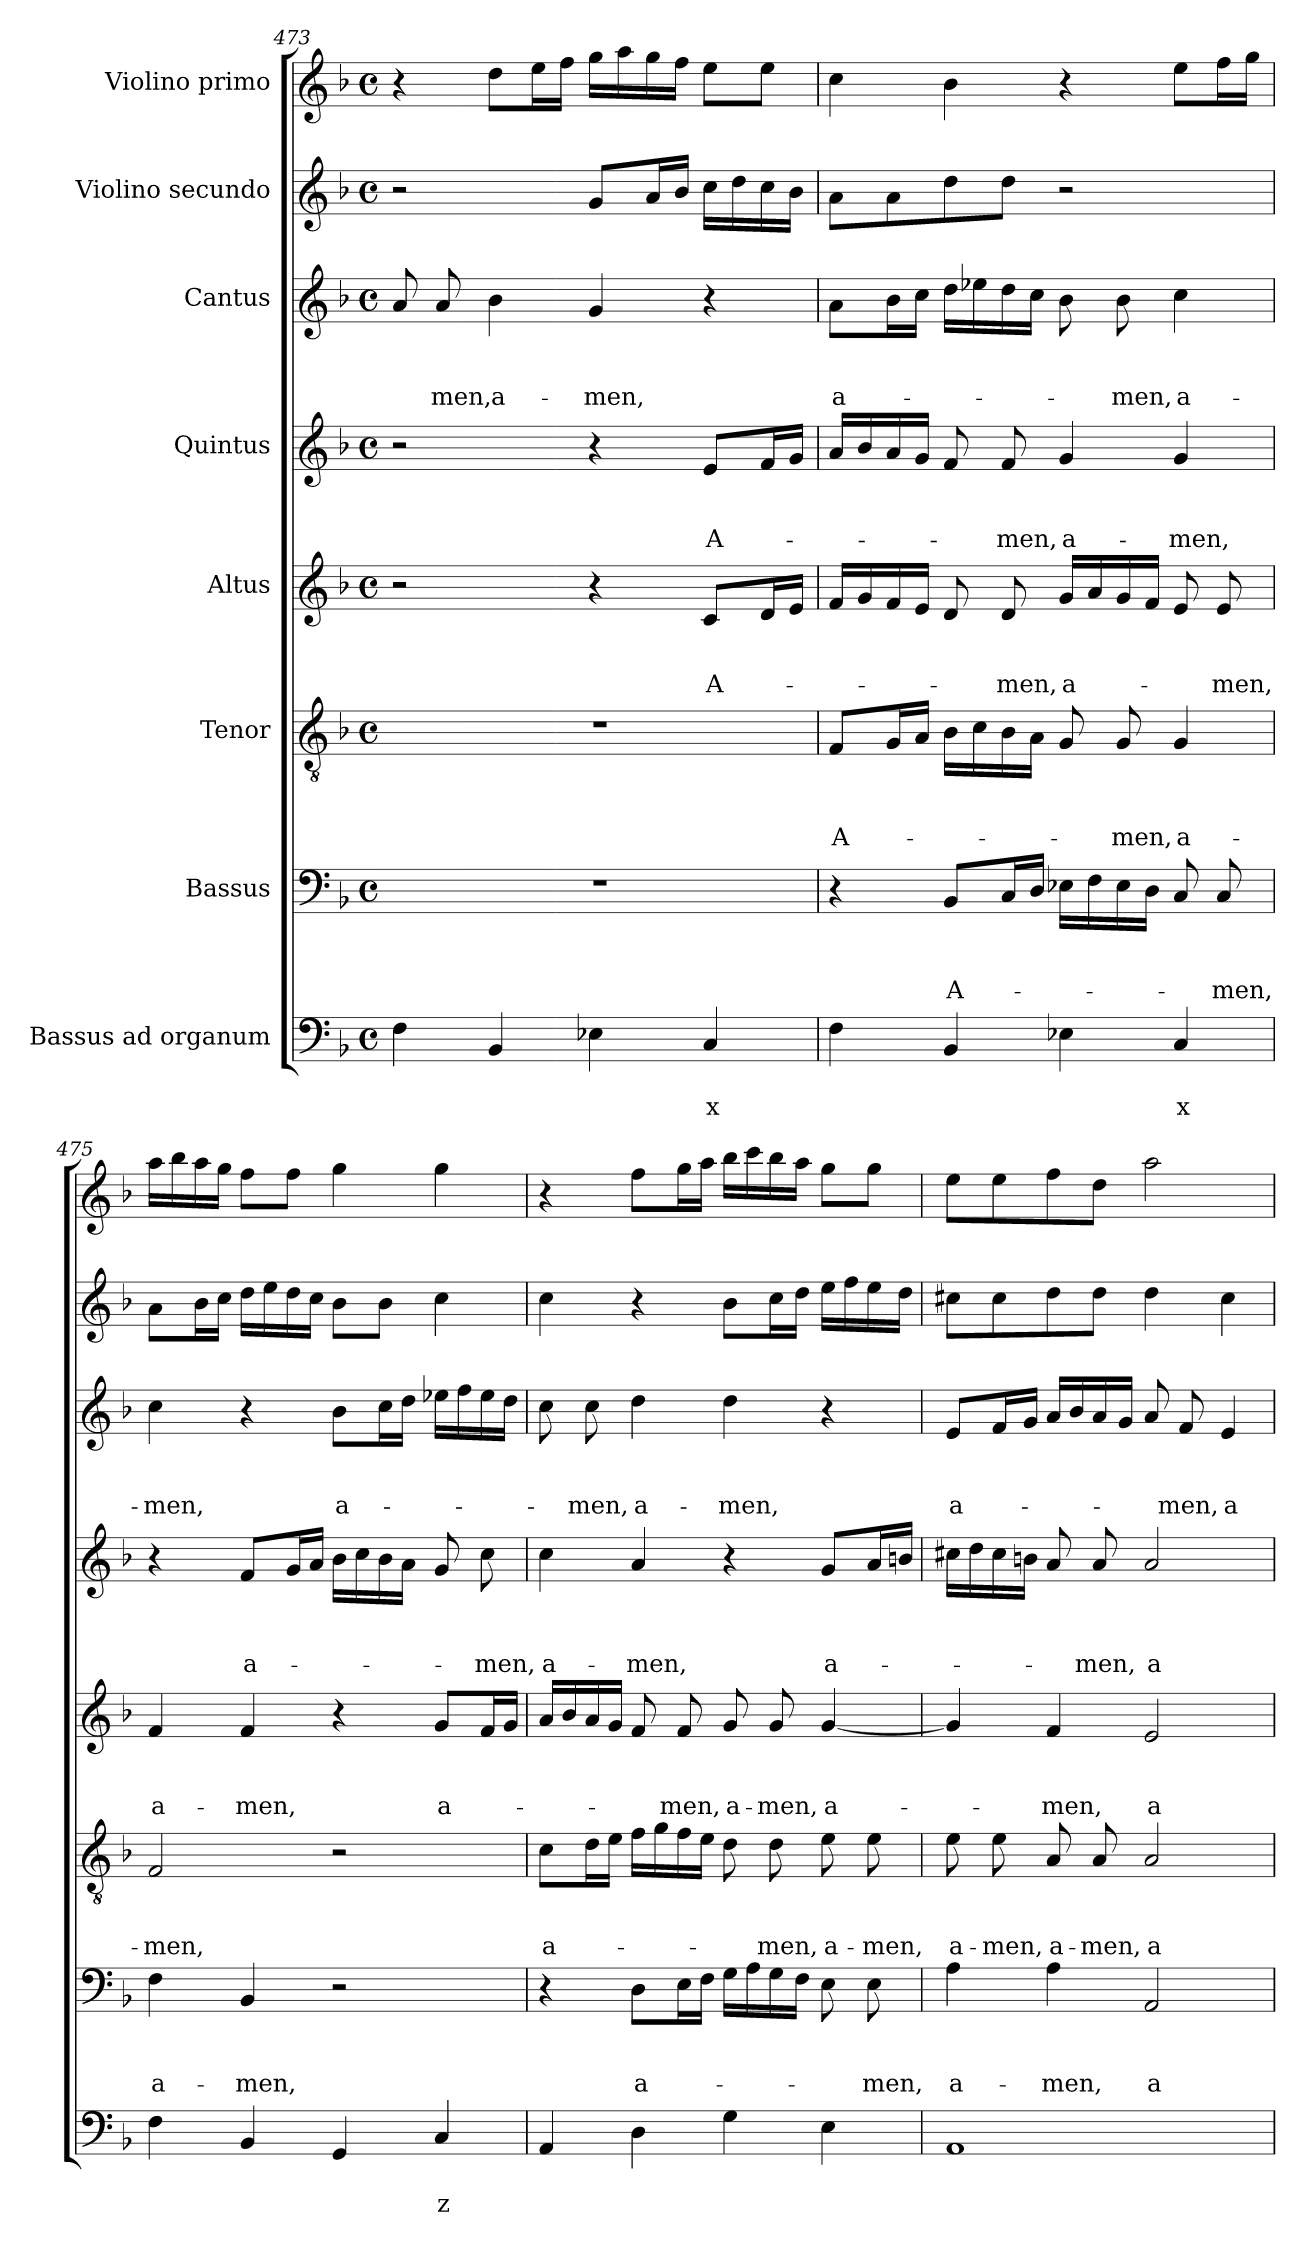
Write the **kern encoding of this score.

**kern	**text	**text	**kern	**text	**text	**text	**kern	**text	**text	**text	**kern	**text	**text	**text	**kern	**text	**text	**text	**kern	**text	**text	**text	**kern	**kern
*part8	*part8	*part8	*part7	*part7	*part7	*part7	*part6	*part6	*part6	*part6	*part5	*part5	*part5	*part5	*part4	*part4	*part4	*part4	*part3	*part3	*part3	*part3	*part2	*part1
*staff8	*staff8	*staff8	*staff7	*staff7	*staff7	*staff7	*staff6	*staff6	*staff6	*staff6	*staff5	*staff5	*staff5	*staff5	*staff4	*staff4	*staff4	*staff4	*staff3	*staff3	*staff3	*staff3	*staff2	*staff1
*I"Bassus ad  organum	*	*	*I"Bassus	*	*	*	*I"Tenor	*	*	*	*I"Altus	*	*	*	*I"Quintus	*	*	*	*I"Cantus	*	*	*	*I"Violino secundo	*I"Violino primo
*clefF4	*	*	*clefF4	*	*	*	*clefGv2	*	*	*	*clefG2	*	*	*	*clefG2	*	*	*	*clefG2	*	*	*	*clefG2	*clefG2
*k[b-]	*	*	*k[b-]	*	*	*	*k[b-]	*	*	*	*k[b-]	*	*	*	*k[b-]	*	*	*	*k[b-]	*	*	*	*k[b-]	*k[b-]
*F:	*	*	*F:	*	*	*	*F:	*	*	*	*F:	*	*	*	*F:	*	*	*	*F:	*	*	*	*F:	*F:
*M4/4	*	*	*M4/4	*	*	*	*M4/4	*	*	*	*M4/4	*	*	*	*M4/4	*	*	*	*M4/4	*	*	*	*M4/4	*M4/4
*met(c)	*	*	*met(c)	*	*	*	*met(c)	*	*	*	*met(c)	*	*	*	*met(c)	*	*	*	*met(c)	*	*	*	*met(c)	*met(c)
=473	=473	=473	=473	=473	=473	=473	=473	=473	=473	=473	=473	=473	=473	=473	=473	=473	=473	=473	=473	=473	=473	=473	=473	=473
4F\	.	.	1r	.	.	.	1r	.	.	.	2r	.	.	.	2r	.	.	.	8a/	.	.	.	2r	4r
!	!	!	!	!	!	!	!	!	!	!	!	!	!	!	!	!	!	!	!	!	!	!LO:LY:b	!	!
.	.	.	.	.	.	.	.	.	.	.	.	.	.	.	.	.	.	.	8a/	.	.	-men,	.	.
!	!	!	!	!	!	!	!	!	!	!	!	!	!	!	!	!	!	!	!	!	!	!LO:LY:b	!	!
4BB-/	.	.	.	.	.	.	.	.	.	.	.	.	.	.	.	.	.	.	4b-\	.	.	a-	.	8dd\L
.	.	.	.	.	.	.	.	.	.	.	.	.	.	.	.	.	.	.	.	.	.	.	.	16ee\L
.	.	.	.	.	.	.	.	.	.	.	.	.	.	.	.	.	.	.	.	.	.	.	.	16ff\JJ
!	!	!	!	!	!	!	!	!	!	!	!	!	!	!	!	!	!	!	!	!	!	!LO:LY:b	!	!
4E-X\	.	.	.	.	.	.	.	.	.	.	4r	.	.	.	4r	.	.	.	4g/	.	.	-men,	8g/L	16gg\LL
.	.	.	.	.	.	.	.	.	.	.	.	.	.	.	.	.	.	.	.	.	.	.	.	16aa\
.	.	.	.	.	.	.	.	.	.	.	.	.	.	.	.	.	.	.	.	.	.	.	16a/L	16gg\
.	.	.	.	.	.	.	.	.	.	.	.	.	.	.	.	.	.	.	.	.	.	.	16b-/JJ	16ff\JJ
!	!	!LO:LY:b	!	!	!	!	!	!	!	!	!	!	!	!LO:LY:b	!	!	!	!LO:LY:b	!	!	!	!	!	!
4C/	.	x	.	.	.	.	.	.	.	.	8c/L	.	.	A-	8e/L	.	.	A-	4r	.	.	.	16cc\LL	8ee\L
.	.	.	.	.	.	.	.	.	.	.	.	.	.	.	.	.	.	.	.	.	.	.	16dd\	.
.	.	.	.	.	.	.	.	.	.	.	16d/L	.	.	.	16f/L	.	.	.	.	.	.	.	16cc\	8ee\J
.	.	.	.	.	.	.	.	.	.	.	16e/JJ	.	.	.	16g/JJ	.	.	.	.	.	.	.	16b-\JJ	.
=474	=474	=474	=474	=474	=474	=474	=474	=474	=474	=474	=474	=474	=474	=474	=474	=474	=474	=474	=474	=474	=474	=474	=474	=474
!	!	!	!	!	!	!	!	!	!	!LO:LY:b	!	!	!	!	!	!	!	!	!	!	!	!LO:LY:b	!	!
4F\	.	.	4r	.	.	.	8F/L	.	.	A-	16f/LL	.	.	.	16a/LL	.	.	.	8a\L	.	.	a-	8a\L	4cc\
.	.	.	.	.	.	.	.	.	.	.	16g/	.	.	.	16b-/	.	.	.	.	.	.	.	.	.
.	.	.	.	.	.	.	16G/L	.	.	.	16f/	.	.	.	16a/	.	.	.	16b-\L	.	.	.	8a\	.
.	.	.	.	.	.	.	16A/JJ	.	.	.	16e/JJ	.	.	.	16g/JJ	.	.	.	16cc\JJ	.	.	.	.	.
!	!	!	!	!	!	!LO:LY:b	!	!	!	!	!	!	!	!	!	!	!	!	!	!	!	!	!	!
4BB-/	.	.	8BB-/L	.	.	A-	16B-\LL	.	.	.	8d/	.	.	.	8f/	.	.	.	16dd\LL	.	.	.	8dd\	4b-\
.	.	.	.	.	.	.	16c\	.	.	.	.	.	.	.	.	.	.	.	16ee-X\	.	.	.	.	.
!	!	!	!	!	!	!	!	!	!	!	!	!	!	!LO:LY:b	!	!	!	!LO:LY:b	!	!	!	!	!	!
.	.	.	16C/L	.	.	.	16B-\	.	.	.	8d/	.	.	-men,	8f/	.	.	-men,	16dd\	.	.	.	8dd\J	.
.	.	.	16D/JJ	.	.	.	16A\JJ	.	.	.	.	.	.	.	.	.	.	.	16cc\JJ	.	.	.	.	.
!	!	!	!	!	!	!	!	!	!	!	!	!	!	!LO:LY:b	!	!	!	!LO:LY:b	!	!	!	!	!	!
4E-X\	.	.	16E-X\LL	.	.	.	8G/	.	.	.	16g/LL	.	.	a-	4g/	.	.	a-	8b-\	.	.	.	2r	4r
.	.	.	16F\	.	.	.	.	.	.	.	16a/	.	.	.	.	.	.	.	.	.	.	.	.	.
!	!	!	!	!	!	!	!	!	!	!LO:LY:b	!	!	!	!	!	!	!	!	!	!	!	!LO:LY:b	!	!
.	.	.	16E-\	.	.	.	8G/	.	.	-men,	16g/	.	.	.	.	.	.	.	8b-\	.	.	-men,	.	.
.	.	.	16D\JJ	.	.	.	.	.	.	.	16f/JJ	.	.	.	.	.	.	.	.	.	.	.	.	.
!	!	!LO:LY:b	!	!	!	!	!	!	!	!LO:LY:b	!	!	!	!	!	!	!	!LO:LY:b	!	!	!	!LO:LY:b	!	!
4C/	.	x	8C/	.	.	.	4G/	.	.	a-	8e/	.	.	.	4g/	.	.	-men,	4cc\	.	.	a-	.	8ee\L
!	!	!	!	!	!	!LO:LY:b	!	!	!	!	!	!	!	!LO:LY:b	!	!	!	!	!	!	!	!	!	!
.	.	.	8C/	.	.	-men,	.	.	.	.	8e/	.	.	-men,	.	.	.	.	.	.	.	.	.	16ff\L
.	.	.	.	.	.	.	.	.	.	.	.	.	.	.	.	.	.	.	.	.	.	.	.	16gg\JJ
!!LO:LB:g=z
=475	=475	=475	=475	=475	=475	=475	=475	=475	=475	=475	=475	=475	=475	=475	=475	=475	=475	=475	=475	=475	=475	=475	=475	=475
!	!	!	!	!	!	!LO:LY:b	!	!	!	!LO:LY:b	!	!	!	!LO:LY:b	!	!	!	!	!	!	!	!LO:LY:b	!	!
4F\	.	.	4F\	.	.	a-	2F/	.	.	-men,	4f/	.	.	a-	4r	.	.	.	4cc\	.	.	-men,	8a\L	16aa\LL
.	.	.	.	.	.	.	.	.	.	.	.	.	.	.	.	.	.	.	.	.	.	.	.	16bb-\
.	.	.	.	.	.	.	.	.	.	.	.	.	.	.	.	.	.	.	.	.	.	.	16b-\L	16aa\
.	.	.	.	.	.	.	.	.	.	.	.	.	.	.	.	.	.	.	.	.	.	.	16cc\JJ	16gg\JJ
!	!	!	!	!	!	!LO:LY:b	!	!	!	!	!	!	!	!LO:LY:b	!	!	!	!LO:LY:b	!	!	!	!	!	!
4BB-/	.	.	4BB-/	.	.	-men,	.	.	.	.	4f/	.	.	-men,	8f/L	.	.	a-	4r	.	.	.	16dd\LL	8ff\L
.	.	.	.	.	.	.	.	.	.	.	.	.	.	.	.	.	.	.	.	.	.	.	16ee\	.
.	.	.	.	.	.	.	.	.	.	.	.	.	.	.	16g/L	.	.	.	.	.	.	.	16dd\	8ff\J
.	.	.	.	.	.	.	.	.	.	.	.	.	.	.	16a/JJ	.	.	.	.	.	.	.	16cc\JJ	.
!	!	!	!	!	!	!	!	!	!	!	!	!	!	!	!	!	!	!	!	!	!	!LO:LY:b	!	!
4GG/	.	.	2r	.	.	.	2r	.	.	.	4r	.	.	.	16b-\LL	.	.	.	8b-\L	.	.	a-	8b-\L	4gg\
.	.	.	.	.	.	.	.	.	.	.	.	.	.	.	16cc\	.	.	.	.	.	.	.	.	.
.	.	.	.	.	.	.	.	.	.	.	.	.	.	.	16b-\	.	.	.	16cc\L	.	.	.	8b-\J	.
.	.	.	.	.	.	.	.	.	.	.	.	.	.	.	16a\JJ	.	.	.	16dd\JJ	.	.	.	.	.
!	!	!LO:LY:b	!	!	!	!	!	!	!	!	!	!	!	!LO:LY:b	!	!	!	!	!	!	!	!	!	!
4C/	.	z	.	.	.	.	.	.	.	.	8g/L	.	.	a-	8g/	.	.	.	16ee-X\LL	.	.	.	4cc\	4gg\
.	.	.	.	.	.	.	.	.	.	.	.	.	.	.	.	.	.	.	16ff\	.	.	.	.	.
!	!	!	!	!	!	!	!	!	!	!	!	!	!	!	!	!	!	!LO:LY:b	!	!	!	!	!	!
.	.	.	.	.	.	.	.	.	.	.	16f/L	.	.	.	8cc\	.	.	-men,	16ee-\	.	.	.	.	.
.	.	.	.	.	.	.	.	.	.	.	16g/JJ	.	.	.	.	.	.	.	16dd\JJ	.	.	.	.	.
=476	=476	=476	=476	=476	=476	=476	=476	=476	=476	=476	=476	=476	=476	=476	=476	=476	=476	=476	=476	=476	=476	=476	=476	=476
!	!	!	!	!	!	!	!	!	!	!LO:LY:b	!	!	!	!	!	!	!	!LO:LY:b	!	!	!	!	!	!
4AA/	.	.	4r	.	.	.	8c\L	.	.	a-	16a/LL	.	.	.	4cc\	.	.	a-	8cc\	.	.	.	4cc\	4r
.	.	.	.	.	.	.	.	.	.	.	16b-/	.	.	.	.	.	.	.	.	.	.	.	.	.
!	!	!	!	!	!	!	!	!	!	!	!	!	!	!	!	!	!	!	!	!	!	!LO:LY:b	!	!
.	.	.	.	.	.	.	16d\L	.	.	.	16a/	.	.	.	.	.	.	.	8cc\	.	.	-men,	.	.
.	.	.	.	.	.	.	16e\JJ	.	.	.	16g/JJ	.	.	.	.	.	.	.	.	.	.	.	.	.
!	!	!	!	!	!	!LO:LY:b	!	!	!	!	!	!	!	!	!	!	!	!LO:LY:b	!	!	!	!LO:LY:b	!	!
4D\	.	.	8D\L	.	.	a-	16f\LL	.	.	.	8f/	.	.	.	4a/	.	.	-men,	4dd\	.	.	a-	4r	8ff\L
.	.	.	.	.	.	.	16g\	.	.	.	.	.	.	.	.	.	.	.	.	.	.	.	.	.
!	!	!	!	!	!	!	!	!	!	!	!	!	!	!LO:LY:b	!	!	!	!	!	!	!	!	!	!
.	.	.	16E\L	.	.	.	16f\	.	.	.	8f/	.	.	-men,	.	.	.	.	.	.	.	.	.	16gg\L
.	.	.	16F\JJ	.	.	.	16e\JJ	.	.	.	.	.	.	.	.	.	.	.	.	.	.	.	.	16aa\JJ
!	!	!	!	!	!	!	!	!	!	!	!	!	!	!LO:LY:b	!	!	!	!	!	!	!	!LO:LY:b	!	!
4G\	.	.	16G\LL	.	.	.	8d\	.	.	.	8g/	.	.	a-	4r	.	.	.	4dd\	.	.	-men,	8b-\L	16bb-\LL
.	.	.	16A\	.	.	.	.	.	.	.	.	.	.	.	.	.	.	.	.	.	.	.	.	16ccc\
!	!	!	!	!	!	!	!	!	!	!LO:LY:b	!	!	!	!LO:LY:b	!	!	!	!	!	!	!	!	!	!
.	.	.	16G\	.	.	.	8d\	.	.	-men,	8g/	.	.	-men,	.	.	.	.	.	.	.	.	16cc\L	16bb-\
.	.	.	16F\JJ	.	.	.	.	.	.	.	.	.	.	.	.	.	.	.	.	.	.	.	16dd\JJ	16aa\JJ
!	!	!	!	!	!	!	!	!	!	!LO:LY:b	!	!	!	!LO:LY:b	!	!	!	!LO:LY:b	!	!	!	!	!	!
4E\	.	.	8E\	.	.	.	8e\	.	.	a-	[4g/	.	.	a-	8g/L	.	.	a-	4r	.	.	.	16ee\LL	8gg\L
.	.	.	.	.	.	.	.	.	.	.	.	.	.	.	.	.	.	.	.	.	.	.	16ff\	.
!	!	!	!	!	!	!LO:LY:b	!	!	!	!LO:LY:b	!	!	!	!	!	!	!	!	!	!	!	!	!	!
.	.	.	8E\	.	.	-men,	8e\	.	.	-men,	.	.	.	.	16a/L	.	.	.	.	.	.	.	16ee\	8gg\J
.	.	.	.	.	.	.	.	.	.	.	.	.	.	.	16bn/JJ	.	.	.	.	.	.	.	16dd\JJ	.
=477	=477	=477	=477	=477	=477	=477	=477	=477	=477	=477	=477	=477	=477	=477	=477	=477	=477	=477	=477	=477	=477	=477	=477	=477
!	!	!	!	!	!	!LO:LY:b	!	!	!	!LO:LY:b	!	!	!	!	!	!	!	!	!	!	!	!LO:LY:b	!	!
1AA	.	.	4A\	.	.	a-	8e\	.	.	a-	4g/]	.	.	.	16cc#X\LL	.	.	.	8e/L	.	.	a-	8cc#X\L	8ee\L
.	.	.	.	.	.	.	.	.	.	.	.	.	.	.	16dd\	.	.	.	.	.	.	.	.	.
!	!	!	!	!	!	!	!	!	!	!LO:LY:b	!	!	!	!	!	!	!	!	!	!	!	!	!	!
.	.	.	.	.	.	.	8e\	.	.	-men,	.	.	.	.	16cc#\	.	.	.	16f/L	.	.	.	8cc#\	8ee\
.	.	.	.	.	.	.	.	.	.	.	.	.	.	.	16bn\JJ	.	.	.	16g/JJ	.	.	.	.	.
!	!	!	!	!	!	!LO:LY:b	!	!	!	!LO:LY:b	!	!	!	!LO:LY:b	!	!	!	!	!	!	!	!	!	!
.	.	.	4A\	.	.	-men,	8A/	.	.	a-	4f/	.	.	-men,	8a/	.	.	.	16a/LL	.	.	.	8dd\	8ff\
.	.	.	.	.	.	.	.	.	.	.	.	.	.	.	.	.	.	.	16b-/	.	.	.	.	.
!	!	!	!	!	!	!	!	!	!	!LO:LY:b	!	!	!	!	!	!	!	!LO:LY:b	!	!	!	!	!	!
.	.	.	.	.	.	.	8A/	.	.	-men,	.	.	.	.	8a/	.	.	-men,	16a/	.	.	.	8dd\J	8dd\J
.	.	.	.	.	.	.	.	.	.	.	.	.	.	.	.	.	.	.	16g/JJ	.	.	.	.	.
!	!	!	!	!	!	!LO:LY:b	!	!	!	!LO:LY:b	!	!	!	!LO:LY:b	!	!	!	!LO:LY:b	!	!	!	!	!	!
.	.	.	2AA/	.	.	a-	2A/	.	.	a-	2e/	.	.	a-	2a/	.	.	a-	8a/	.	.	.	4dd\	2aa\
!	!	!	!	!	!	!	!	!	!	!	!	!	!	!	!	!	!	!	!	!	!	!LO:LY:b	!	!
.	.	.	.	.	.	.	.	.	.	.	.	.	.	.	.	.	.	.	8f/	.	.	-men,	.	.
!	!	!	!	!	!	!	!	!	!	!	!	!	!	!	!	!	!	!	!	!	!	!LO:LY:b	!	!
.	.	.	.	.	.	.	.	.	.	.	.	.	.	.	.	.	.	.	4e/	.	.	a-	4cc#\	.
=	=	=	=	=	=	=	=	=	=	=	=	=	=	=	=	=	=	=	=	=	=	=	=	=
*-	*-	*-	*-	*-	*-	*-	*-	*-	*-	*-	*-	*-	*-	*-	*-	*-	*-	*-	*-	*-	*-	*-	*-	*-
